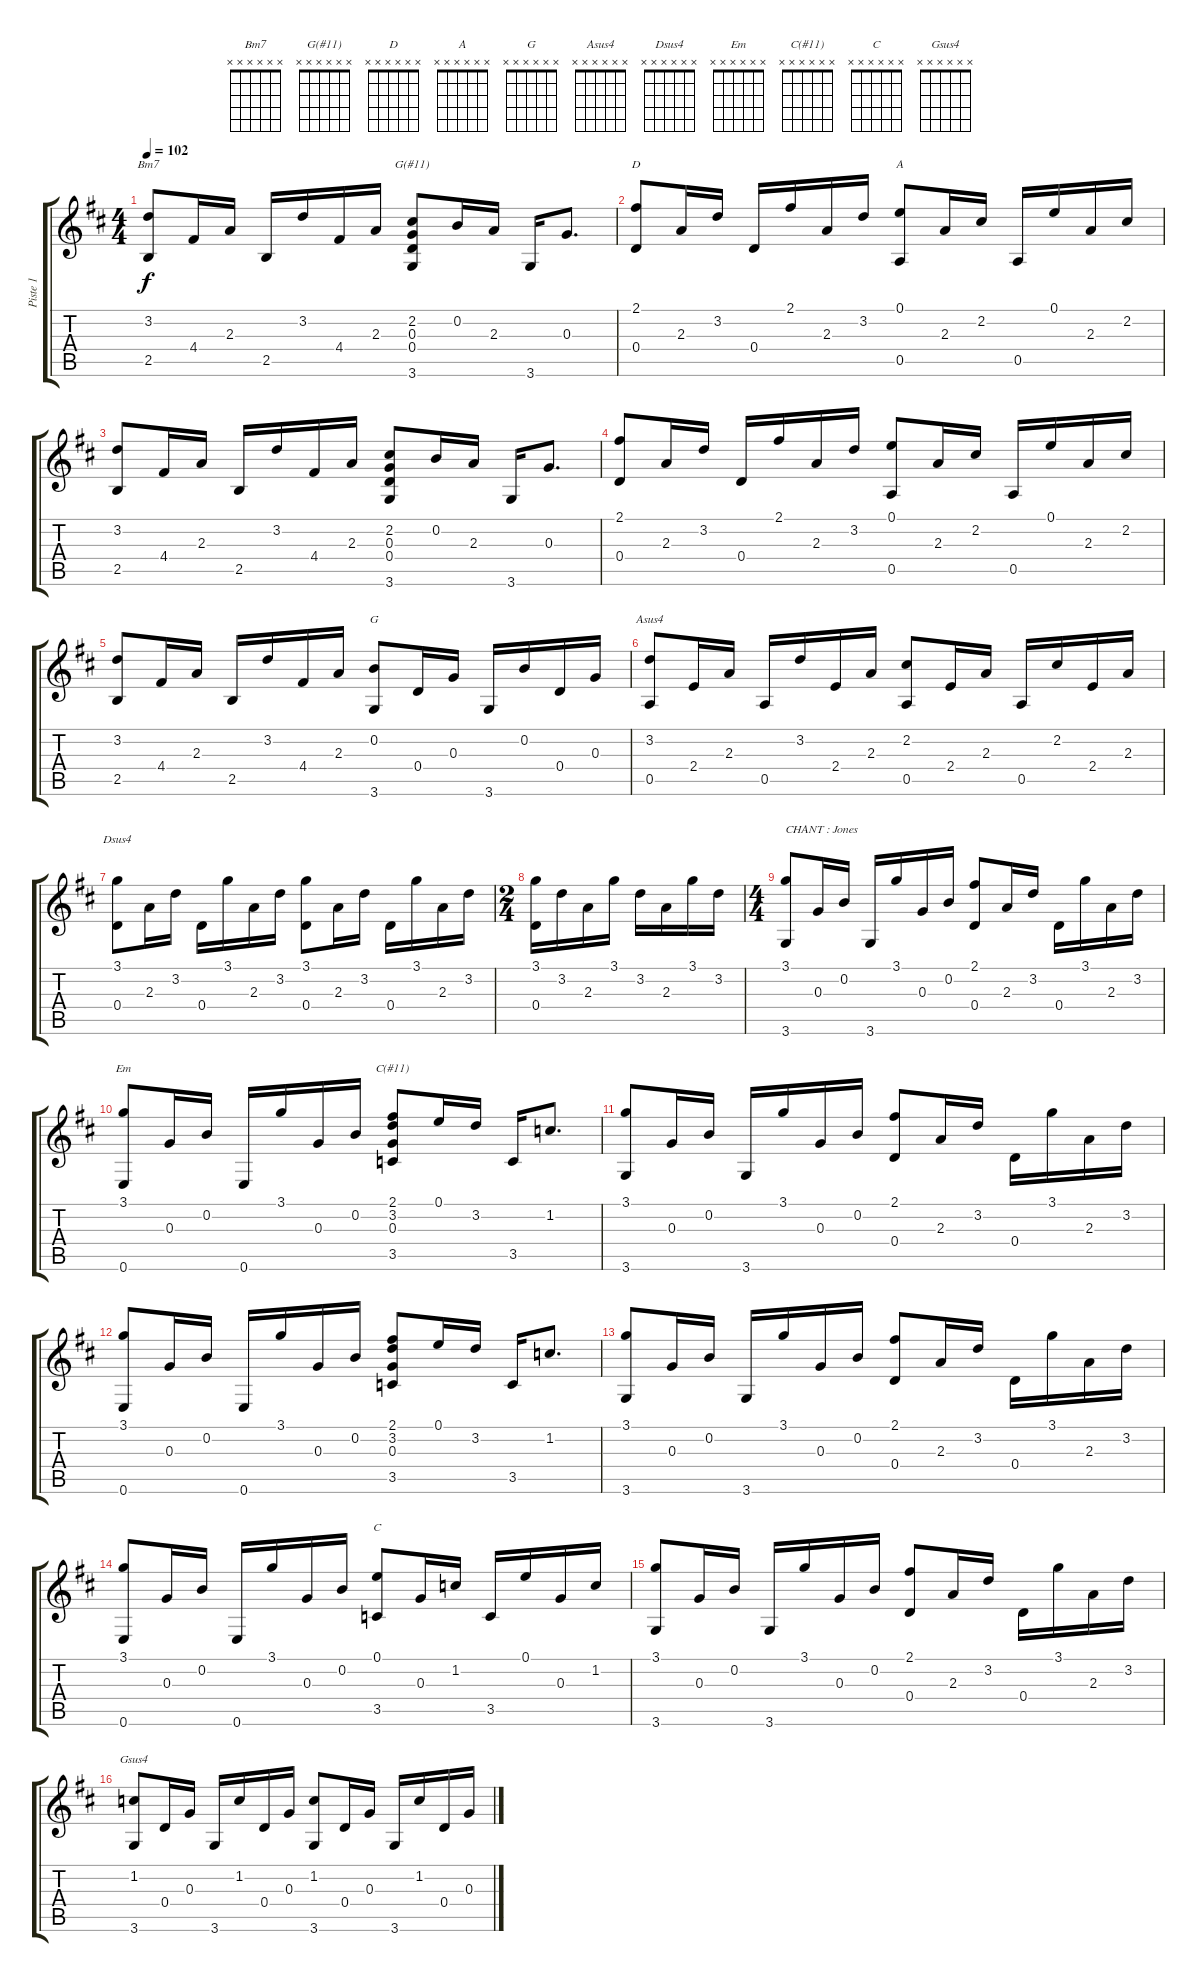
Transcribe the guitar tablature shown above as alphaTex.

\track ("Piste 1" "Piste 1") {instrument acousticguitarsteel}
\staff {score tabs}
\tuning (E4 B3 G3 D3 A2 E2) {hide}
\chord ("Bm7" x x x x x x)
\chord ("G(#11)" x x x x x x)
\chord ("D" x x x x x x)
\chord ("A" x x x x x x)
\chord ("G" x x x x x x)
\chord ("Asus4" x x x x x x)
\chord ("Dsus4" x x x x x x)
\chord ("Em" x x x x x x)
\chord ("C(#11)" x x x x x x)
\chord ("C" x x x x x x)
\chord ("Gsus4" x x x x x x)
\ts (4 4)
\tempo 102
\clef g2
\ks d
(3.2 2.5).8{ch "Bm7" dy f} 4.4.16 2.3.16 2.5.16 3.2.16 4.4.16 2.3.16 (2.2 0.3 0.4 3.6).8{ch "G(#11)"} 0.2.16 2.3.16 3.6.16 0.3.8{d} |
(2.1 0.4).8{ch "D"} 2.3.16 3.2.16 0.4.16 2.1.16 2.3.16 3.2.16 (0.1 0.5).8{ch "A"} 2.3.16 2.2.16 0.5.16 0.1.16 2.3.16 2.2.16 |
(3.2 2.5).8 4.4.16 2.3.16 2.5.16 3.2.16 4.4.16 2.3.16 (2.2 0.3 0.4 3.6).8 0.2.16 2.3.16 3.6.16 0.3.8{d} |
(2.1 0.4).8 2.3.16 3.2.16 0.4.16 2.1.16 2.3.16 3.2.16 (0.1 0.5).8 2.3.16 2.2.16 0.5.16 0.1.16 2.3.16 2.2.16 |
(3.2 2.5).8 4.4.16 2.3.16 2.5.16 3.2.16 4.4.16 2.3.16 (0.2 3.6).8{ch "G"} 0.4.16 0.3.16 3.6.16 0.2.16 0.4.16 0.3.16 |
(3.2 0.5).8{ch "Asus4"} 2.4.16 2.3.16 0.5.16 3.2.16 2.4.16 2.3.16 (2.2 0.5).8 2.4.16 2.3.16 0.5.16 2.2.16 2.4.16 2.3.16 |
(3.1 0.4).8{ch "Dsus4"} 2.3.16 3.2.16 0.4.16 3.1.16 2.3.16 3.2.16 (3.1 0.4).8 2.3.16 3.2.16 0.4.16 3.1.16 2.3.16 3.2.16 |
\ts (2 4)
(3.1 0.4).16 3.2.16 2.3.16 3.1.16 3.2.16 2.3.16 3.1.16 3.2.16 |
\ts (4 4)
(3.1 3.6).8{txt "CHANT : Jones"} 0.3.16 0.2.16 3.6.16 3.1.16 0.3.16 0.2.16 (2.1 0.4).8 2.3.16 3.2.16 0.4.16 3.1.16 2.3.16 3.2.16 |
(3.1 0.6).8{ch "Em"} 0.3.16 0.2.16 0.6.16 3.1.16 0.3.16 0.2.16 (2.1 3.2 0.3 3.5).8{ch "C(#11)"} 0.1.16 3.2.16 3.5.16 1.2.8{d} |
(3.1 3.6).8 0.3.16 0.2.16 3.6.16 3.1.16 0.3.16 0.2.16 (2.1 0.4).8 2.3.16 3.2.16 0.4.16 3.1.16 2.3.16 3.2.16 |
(3.1 0.6).8 0.3.16 0.2.16 0.6.16 3.1.16 0.3.16 0.2.16 (2.1 3.2 0.3 3.5).8 0.1.16 3.2.16 3.5.16 1.2.8{d} |
(3.1 3.6).8 0.3.16 0.2.16 3.6.16 3.1.16 0.3.16 0.2.16 (2.1 0.4).8 2.3.16 3.2.16 0.4.16 3.1.16 2.3.16 3.2.16 |
(3.1 0.6).8 0.3.16 0.2.16 0.6.16 3.1.16 0.3.16 0.2.16 (0.1 3.5).8{ch "C"} 0.3.16 1.2.16 3.5.16 0.1.16 0.3.16 1.2.16 |
(3.1 3.6).8 0.3.16 0.2.16 3.6.16 3.1.16 0.3.16 0.2.16 (2.1 0.4).8 2.3.16 3.2.16 0.4.16 3.1.16 2.3.16 3.2.16 |
(1.2 3.6).8{ch "Gsus4"} 0.4.16 0.3.16 3.6.16 1.2.16 0.4.16 0.3.16 (1.2 3.6).8 0.4.16 0.3.16 3.6.16 1.2.16 0.4.16 0.3.16
